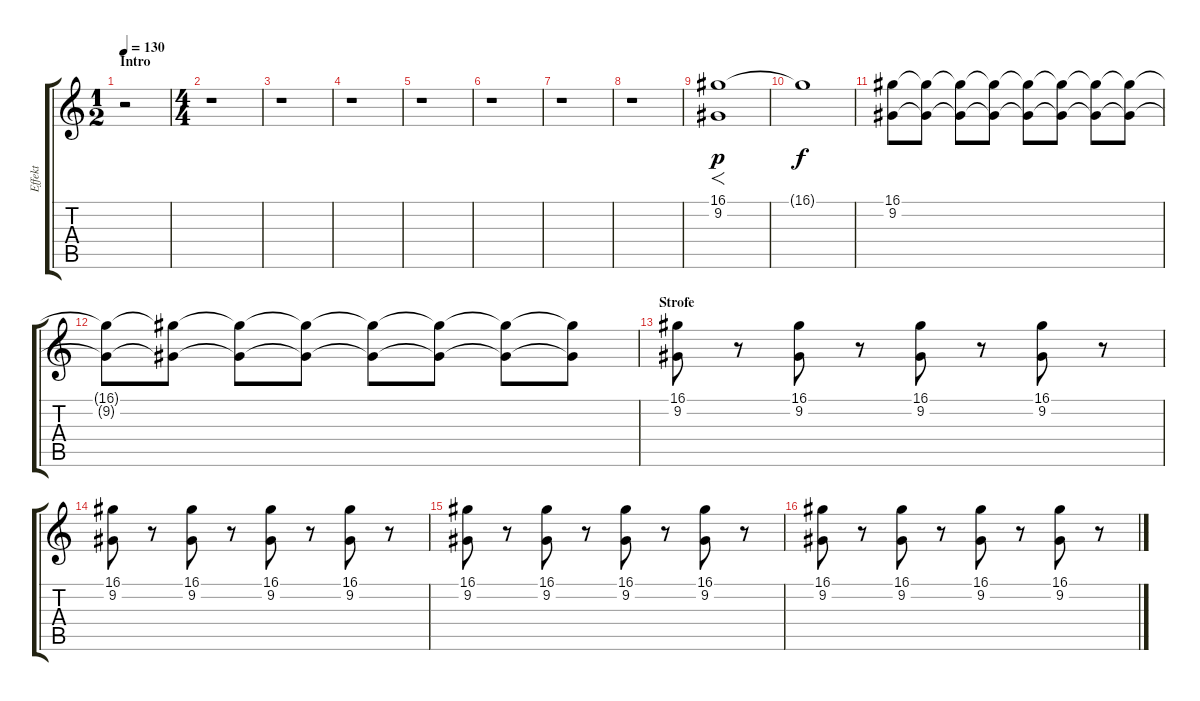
\track ("Effekt" "Effekt") {instrument fx7echoes}
\staff {score tabs}
\tuning (E4 B3 G3 D3 A2 E2) {hide}
\ts (1 2)
\section ("" "Intro")
\tempo 130
\clef g2
\ks c
r.2{dy p instrument fx7echoes} |
\ts (4 4)
r.1 |
r.1 |
r.1 |
r.1 |
r.1 |
r.1 |
r.1 |
(16.1 9.2).1{f} |
16.1{t}.1{dy f} |
(16.1 9.2).8 (16.1{t} 9.2{t}).8{volume 3} (16.1{t} 9.2{t}).8{volume 9} (16.1{t} 9.2{t}).8{volume 3} (16.1{t} 9.2{t}).8{volume 9} (16.1{t} 9.2{t}).8{volume 3} (16.1{t} 9.2{t}).8{volume 9} (16.1{t} 9.2{t}).8{volume 3} |
(16.1{t} 9.2{t}).8{volume 9} (16.1{t} 9.2{t}).8{volume 3} (16.1{t} 9.2{t}).8{volume 9} (16.1{t} 9.2{t}).8{volume 3} (16.1{t} 9.2{t}).8{volume 9} (16.1{t} 9.2{t}).8{volume 3} (16.1{t} 9.2{t}).8{volume 9} (16.1{t} 9.2{t}).8{volume 3} |
\section ("" "Strofe")
(16.1 9.2).8{volume 10} r.8 (16.1 9.2).8 r.8 (16.1 9.2).8 r.8 (16.1 9.2).8 r.8 |
(16.1 9.2).8 r.8 (16.1 9.2).8 r.8 (16.1 9.2).8 r.8 (16.1 9.2).8 r.8 |
(16.1 9.2).8 r.8 (16.1 9.2).8 r.8 (16.1 9.2).8 r.8 (16.1 9.2).8 r.8 |
(16.1 9.2).8 r.8 (16.1 9.2).8 r.8 (16.1 9.2).8 r.8 (16.1 9.2).8 r.8
